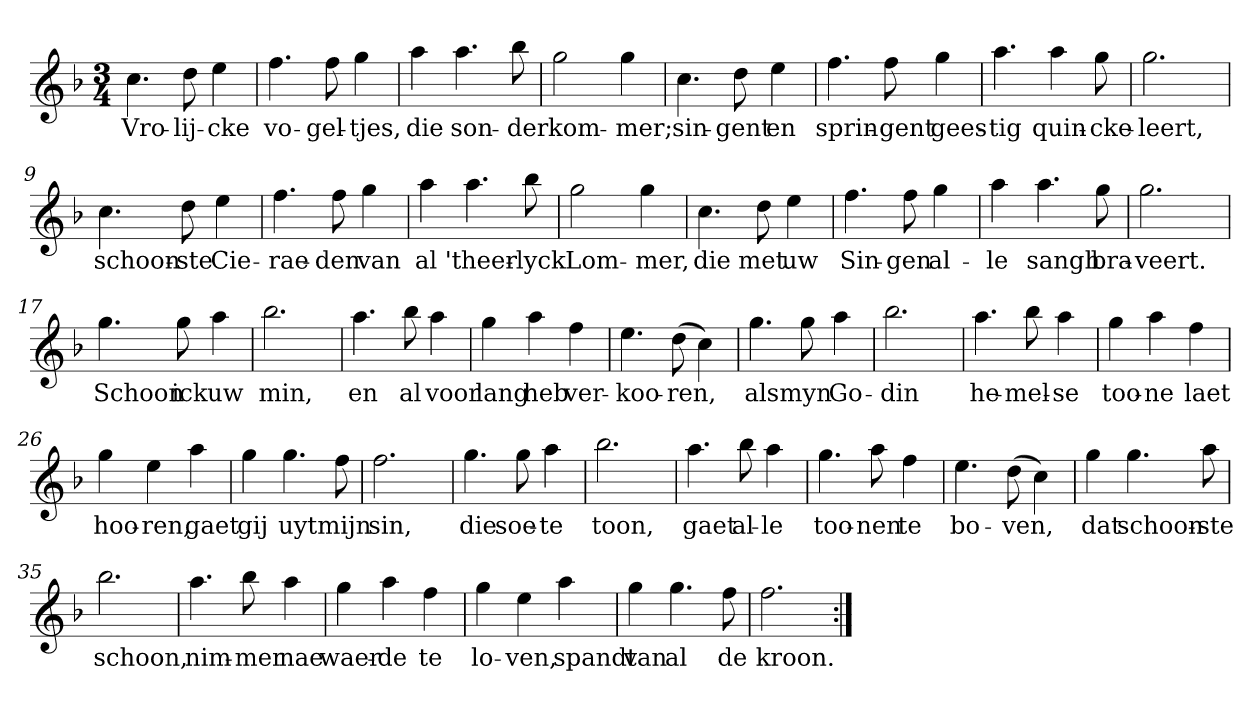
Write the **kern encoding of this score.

**kern	**text
*part1	*part1
*staff1	*staff1
*clefG2	*
*k[b-]	*
*F:	*
*M3/4	*
*MM120	*
=1	=1
4.cc	Vro-
8dd	-lij-
4ee	-cke
=2	=2
4.ff	vo-
8ff	-gel-
4gg	-tjes,
=3	=3
4aa	die
4.aa	son-
8bb-	-der
=4	=4
2gg	kom-
4gg	-mer;
=5	=5
4.cc	sin-
8dd	-gent
4ee	en
=6	=6
4.ff	sprin-
8ff	-gent
4gg	gees-
=7	=7
4.aa	-tig
4aa	quin-
8gg	-cke-
=8	=8
2.gg	-leert,
=9	=9
4.cc	schoon-
8dd	-ste
4ee	Cie-
=10	=10
4.ff	-rae-
8ff	-den
4gg	van
=11	=11
4aa	al 't
4.aa	heer-
8bb-	-lyck
=12	=12
2gg	Lom-
4gg	-mer,
=13	=13
4.cc	die
8dd	met
4ee	uw
=14	=14
4.ff	Sin-
8ff	-gen
4gg	al-
=15	=15
4aa	-le
4.aa	sangh
8gg	bra-
=16	=16
2.gg	-veert.
=17	=17
4.gg	Schoon
8gg	ick
4aa	uw
=18	=18
2.bb-	min,
=19	=19
4.aa	en
8bb-	al
4aa	voor
=20	=20
4gg	lang
4aa	heb
4ff	ver-
=21	=21
4.ee	-koo-
(8dd	-ren,
4cc)	.
=22	=22
4.gg	als
8gg	myn
4aa	Go-
=23	=23
2.bb-	-din
=24	=24
4.aa	he-
8bb-	-mel-
4aa	-se
=25	=25
4gg	too-
4aa	-ne
4ff	laet
=26	=26
4gg	hoo-
4ee	-ren,
4aa	gaet
=27	=27
4gg	gij
4.gg	uyt
8ff	mijn
=28	=28
2.ff	sin,
=29	=29
4.gg	die
8gg	soe-
4aa	-te
=30	=30
2.bb-	toon,
=31	=31
4.aa	gaet
8bb-	al-
4aa	-le
=32	=32
4.gg	too-
8aa	-nen
4ff	te
=33	=33
4.ee	bo-
(8dd	-ven,
4cc)	.
=34	=34
4gg	dat
4.gg	schoon-
8aa	-ste
=35	=35
2.bb-	schoon,
=36	=36
4.aa	nim-
8bb-	-mer
4aa	nae
=37	=37
4gg	waer-
4aa	-de
4ff	te
=38	=38
4gg	lo-
4ee	-ven,
4aa	spandt
=39	=39
4gg	van
4.gg	al
8ff	de
=40	=40
2.ff	kroon.
=:|!	=:|!
*-	*-
